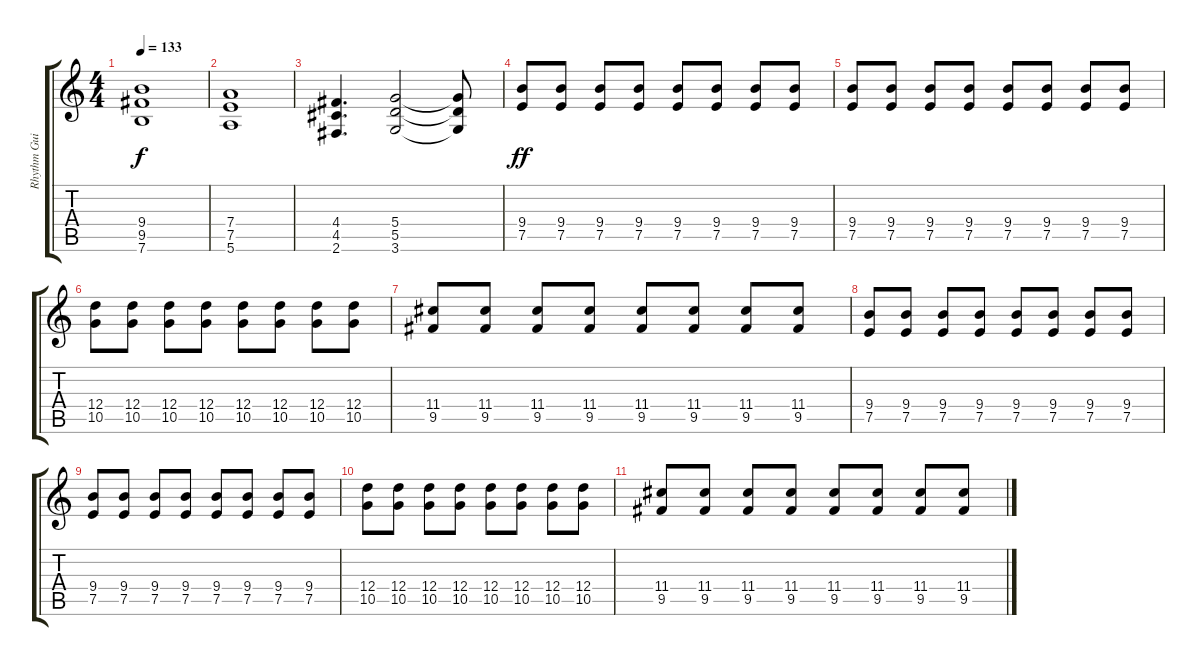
\track ("Rhythm Guitar" "Rhythm Gui") {instrument distortionguitar}
\staff {score tabs}
\tuning (E4 B3 G3 D3 A2 E2) {hide}
\ts (4 4)
\tempo 133
\clef g2
\ks c
(9.4{t} 9.5{t} 7.6{t}).1{dy f} |
(7.4 7.5 5.6).1 |
(4.4 4.5 2.6).4{d} (5.4 5.5 3.6).2 (5.4{t} 5.5{t} 3.6{t}).8 |
(9.4 7.5).8{dy ff} (9.4 7.5).8 (9.4 7.5).8 (9.4 7.5).8 (9.4 7.5).8 (9.4 7.5).8 (9.4 7.5).8 (9.4 7.5).8 |
(9.4 7.5).8 (9.4 7.5).8 (9.4 7.5).8 (9.4 7.5).8 (9.4 7.5).8 (9.4 7.5).8 (9.4 7.5).8 (9.4 7.5).8 |
(12.4 10.5).8 (12.4 10.5).8 (12.4 10.5).8 (12.4 10.5).8 (12.4 10.5).8 (12.4 10.5).8 (12.4 10.5).8 (12.4 10.5).8 |
(11.4 9.5).8 (11.4 9.5).8 (11.4 9.5).8 (11.4 9.5).8 (11.4 9.5).8 (11.4 9.5).8 (11.4 9.5).8 (11.4 9.5).8 |
(9.4 7.5).8 (9.4 7.5).8 (9.4 7.5).8 (9.4 7.5).8 (9.4 7.5).8 (9.4 7.5).8 (9.4 7.5).8 (9.4 7.5).8 |
(9.4 7.5).8 (9.4 7.5).8 (9.4 7.5).8 (9.4 7.5).8 (9.4 7.5).8 (9.4 7.5).8 (9.4 7.5).8 (9.4 7.5).8 |
(12.4 10.5).8 (12.4 10.5).8 (12.4 10.5).8 (12.4 10.5).8 (12.4 10.5).8 (12.4 10.5).8 (12.4 10.5).8 (12.4 10.5).8 |
(11.4 9.5).8 (11.4 9.5).8 (11.4 9.5).8 (11.4 9.5).8 (11.4 9.5).8 (11.4 9.5).8 (11.4 9.5).8 (11.4 9.5).8
